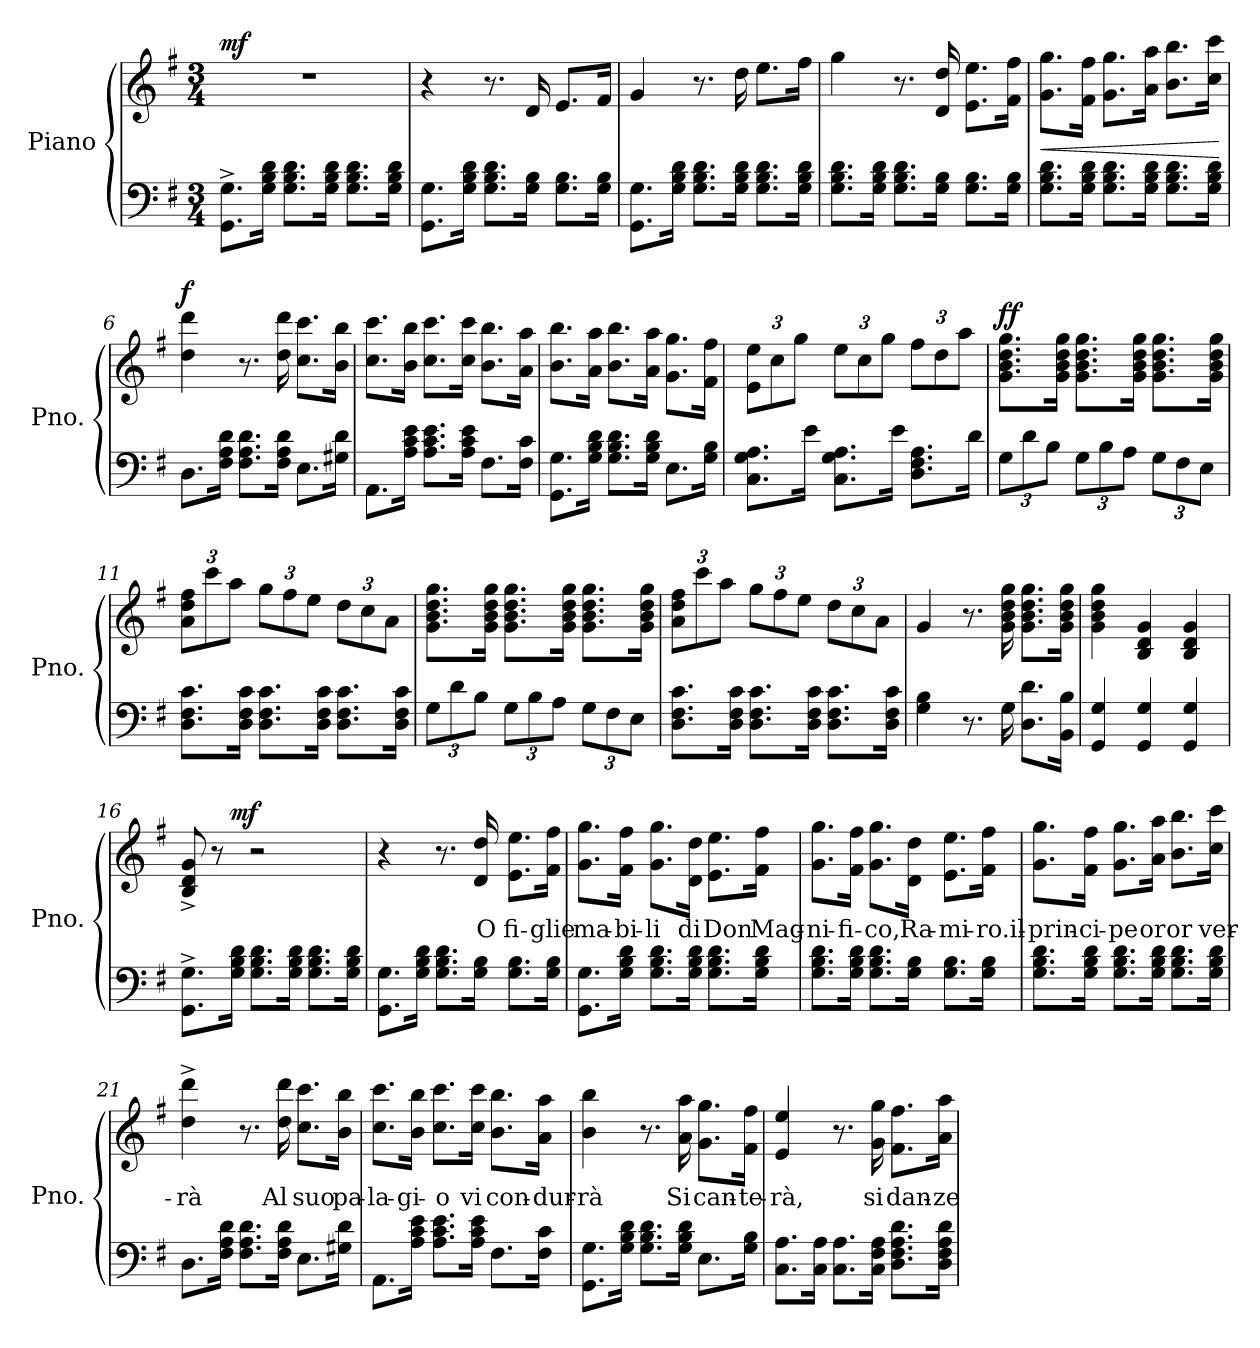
**kern	**kern	**text	**dynam
*part1	*part1	*part1	*part1
*staff2	*staff1	*staff1	*staff1/2
*I"Piano	*	*	*
*I'Pno.	*	*	*
*clefF4	*clefG2	*	*
*k[f#]	*k[f#]	*	*
*M3/4	*M3/4	*	*
*MM170	*MM170	*	*
=1	=1	=1	=1
!	!	!	!LO:DY:b
8.GG\^ 8.G\^L	2.r	.	mf
16G\ 16B\ 16d\Jk	.	.	.
8.G\ 8.B\ 8.d\L	.	.	.
16G\ 16B\ 16d\Jk	.	.	.
8.G\ 8.B\ 8.d\L	.	.	.
16G\ 16B\ 16d\Jk	.	.	.
=2	=2	=2	=2
8.GG\ 8.G\L	4r	.	.
16G\ 16B\ 16d\Jk	.	.	.
8.G\ 8.B\ 8.d\L	8.r	.	.
16G\ 16B\Jk	16d/	.	.
8.G\ 8.B\L	8.e/L	.	.
16G\ 16B\Jk	16f#/Jk	.	.
=3	=3	=3	=3
8.GG\ 8.G\L	4g/	.	.
16G\ 16B\ 16d\Jk	.	.	.
8.G\ 8.B\ 8.d\L	8.r	.	.
16G\ 16B\ 16d\Jk	16dd\	.	.
8.G\ 8.B\ 8.d\L	8.ee\L	.	.
16G\ 16B\ 16d\Jk	16ff#\Jk	.	.
=4	=4	=4	=4
8.G\ 8.B\ 8.d\L	4gg\	.	.
16G\ 16B\ 16d\Jk	.	.	.
8.G\ 8.B\ 8.d\L	8.r	.	.
16G\ 16B\Jk	16d/ 16dd/	.	.
8.G\ 8.B\L	8.e\ 8.ee\L	.	.
16G\ 16B\Jk	16f#\ 16ff#\Jk	.	.
=5	=5	=5	=5
!	!	!	!LO:HP:b
8.G\ 8.B\ 8.d\L	8.g\ 8.gg\L	.	<
16G\ 16B\ 16d\Jk	16f#\ 16ff#\Jk	.	.
8.G\ 8.B\ 8.d\L	8.g\ 8.gg\L	.	.
16G\ 16B\ 16d\Jk	16a\ 16aa\Jk	.	.
8.G\ 8.B\ 8.d\L	8.b\ 8.bb\L	.	.
16G\ 16B\ 16d\Jk	16cc\ 16ccc\Jk	.	.
.	.	.	[
!!LO:LB:g=z
=6	=6	=6	=6
!	!	!	!LO:DY:b
8.D\L	4dd\ 4ddd\	.	f
16F#\ 16A\ 16d\Jk	.	.	.
8.F#\ 8.A\ 8.d\L	8.r	.	.
16F#\ 16A\ 16d\Jk	16dd\ 16ddd\	.	.
8.E\L	8.cc\ 8.ccc\L	.	.
16G#X\ 16d\Jk	16b\ 16bb\Jk	.	.
=7	=7	=7	=7
8.AA\L	8.cc\ 8.ccc\L	.	.
16A\ 16c\ 16e\Jk	16b\ 16bb\Jk	.	.
8.A\ 8.c\ 8.e\L	8.cc\ 8.ccc\L	.	.
16A\ 16c\ 16e\Jk	16cc\ 16ccc\Jk	.	.
8.F#\L	8.b\ 8.bb\L	.	.
16F#\ 16c\Jk	16a\ 16aa\Jk	.	.
=8	=8	=8	=8
8.GG\ 8.G\L	8.b\ 8.bb\L	.	.
16G\ 16B\ 16d\Jk	16a\ 16aa\Jk	.	.
8.G\ 8.B\ 8.d\L	8.b\ 8.bb\L	.	.
16G\ 16B\ 16d\Jk	16a\ 16aa\Jk	.	.
8.E\L	8.g\ 8.gg\L	.	.
16G\ 16B\Jk	16f#\ 16ff#\Jk	.	.
=9	=9	=9	=9
*	*Xbrackettup	*	*
8.C\ 8.G\ 8.A\L	12e\ 12ee\L	.	.
.	12cc\	.	.
.	12gg\J	.	.
16e\Jk	.	.	.
8.C\ 8.G\ 8.A\L	12ee\L	.	.
.	12cc\	.	.
.	12gg\J	.	.
16e\Jk	.	.	.
8.D\ 8.F#\ 8.A\L	12ff#\L	.	.
.	12dd\	.	.
.	12aa\J	.	.
16d\Jk	.	.	.
=10	=10	=10	=10
*Xbrackettup	*	*	*
!	!	!	!LO:DY:b
12G\L	8.g\ 8.b\ 8.dd\ 8.gg\L	.	ff
12d\	.	.	.
12B\J	.	.	.
.	16g\ 16b\ 16dd\ 16gg\Jk	.	.
12G\L	8.g\ 8.b\ 8.dd\ 8.gg\L	.	.
12B\	.	.	.
12A\J	.	.	.
.	16g\ 16b\ 16dd\ 16gg\Jk	.	.
12G\L	8.g\ 8.b\ 8.dd\ 8.gg\L	.	.
12F#\	.	.	.
12E\J	.	.	.
.	16g\ 16b\ 16dd\ 16gg\Jk	.	.
!!LO:LB:g=z
=11	=11	=11	=11
8.D\ 8.F#\ 8.c\L	12a\ 12dd\ 12ff#\L	.	.
.	12ccc\	.	.
.	12aa\J	.	.
16D\ 16F#\ 16c\Jk	.	.	.
8.D\ 8.F#\ 8.c\L	12gg\L	.	.
.	12ff#\	.	.
.	12ee\J	.	.
16D\ 16F#\ 16c\Jk	.	.	.
8.D\ 8.F#\ 8.c\L	12dd\L	.	.
.	12cc\	.	.
.	12a\J	.	.
16D\ 16F#\ 16c\Jk	.	.	.
=12	=12	=12	=12
12G\L	8.g\ 8.b\ 8.dd\ 8.gg\L	.	.
12d\	.	.	.
12B\J	.	.	.
.	16g\ 16b\ 16dd\ 16gg\Jk	.	.
12G\L	8.g\ 8.b\ 8.dd\ 8.gg\L	.	.
12B\	.	.	.
12A\J	.	.	.
.	16g\ 16b\ 16dd\ 16gg\Jk	.	.
12G\L	8.g\ 8.b\ 8.dd\ 8.gg\L	.	.
12F#\	.	.	.
12E\J	.	.	.
.	16g\ 16b\ 16dd\ 16gg\Jk	.	.
=13	=13	=13	=13
8.D\ 8.F#\ 8.c\L	12a\ 12dd\ 12ff#\L	.	.
.	12ccc\	.	.
.	12aa\J	.	.
16D\ 16F#\ 16c\Jk	.	.	.
8.D\ 8.F#\ 8.c\L	12gg\L	.	.
.	12ff#\	.	.
.	12ee\J	.	.
16D\ 16F#\ 16c\Jk	.	.	.
8.D\ 8.F#\ 8.c\L	12dd\L	.	.
.	12cc\	.	.
.	12a\J	.	.
16D\ 16F#\ 16c\Jk	.	.	.
=14	=14	=14	=14
4G\ 4B\	4g/	.	.
8.r	8.r	.	.
16G\	16g\ 16b\ 16dd\ 16gg\	.	.
8.D\ 8.d\L	8.g\ 8.b\ 8.dd\ 8.gg\L	.	.
16BB\ 16B\Jk	16g\ 16b\ 16dd\ 16gg\Jk	.	.
=15	=15	=15	=15
4GG/ 4G/	4g\ 4b\ 4dd\ 4gg\	.	.
4GG/ 4G/	4B/ 4d/ 4g/	.	.
4GG/ 4G/	4B/ 4d/ 4g/	.	.
!!LO:LB:g=z
=16	=16	=16	=16
*	*^	*	*
8.GG\^ 8.G\^L	8B/^ 8d/^ 8g/^	8.ryy	.	.
.	8r	.	.	.
!	!	!	!	!LO:DY:b
16G\ 16B\ 16d\Jk	.	2ryy	.	mf
8.G\ 8.B\ 8.d\L	2r	.	.	.
16G\ 16B\ 16d\Jk	.	.	.	.
8.G\ 8.B\ 8.d\L	.	.	.	.
16G\ 16B\ 16d\Jk	.	16ryy	.	.
*	*v	*v	*	*
=17	=17	=17	=17
8.GG\ 8.G\L	4r	.	.
16G\ 16B\ 16d\Jk	.	.	.
8.G\ 8.B\ 8.d\L	8.r	.	.
!	!	!LO:LY:b	!
16G\ 16B\Jk	16d/ 16dd/	O	.
!	!	!LO:LY:b	!
8.G\ 8.B\L	8.e\ 8.ee\L	fi-	.
!	!	!LO:LY:b	!
16G\ 16B\Jk	16f#\ 16ff#\Jk	-glie	.
=18	=18	=18	=18
!	!	!LO:LY:b	!
8.GG\ 8.G\L	8.g\ 8.gg\L	ma-	.
!	!	!LO:LY:b	!
16G\ 16B\ 16d\Jk	16f#\ 16ff#\Jk	-bi-	.
!	!	!LO:LY:b	!
8.G\ 8.B\ 8.d\L	8.g\ 8.gg\L	-li	.
!	!	!LO:LY:b	!
16G\ 16B\ 16d\Jk	16d\ 16dd\Jk	di	.
!	!	!LO:LY:b	!
8.G\ 8.B\ 8.d\L	8.e\ 8.ee\L	Don	.
!	!	!LO:LY:b	!
16G\ 16B\ 16d\Jk	16f#\ 16ff#\Jk	Mag-	.
=19	=19	=19	=19
!	!	!LO:LY:b	!
8.G\ 8.B\ 8.d\L	8.g\ 8.gg\L	-ni-	.
!	!	!LO:LY:b	!
16G\ 16B\ 16d\Jk	16f#\ 16ff#\Jk	-fi-	.
!	!	!LO:LY:b	!
8.G\ 8.B\ 8.d\L	8.g\ 8.gg\L	-co,	.
!	!	!LO:LY:b	!
16G\ 16B\Jk	16d\ 16dd\Jk	Ra-	.
!	!	!LO:LY:b	!
8.G\ 8.B\L	8.e\ 8.ee\L	-mi-	.
!	!	!LO:LY:b	!
16G\ 16B\Jk	16f#\ 16ff#\Jk	-ro.il-	.
=20	=20	=20	=20
!	!	!LO:LY:b	!
8.G\ 8.B\ 8.d\L	8.g\ 8.gg\L	-prin-	.
!	!	!LO:LY:b	!
16G\ 16B\ 16d\Jk	16f#\ 16ff#\Jk	-ci-	.
!	!	!LO:LY:b	!
8.G\ 8.B\ 8.d\L	8.g\ 8.gg\L	-pe	.
!	!	!LO:LY:b	!
16G\ 16B\ 16d\Jk	16a\ 16aa\Jk	or	.
!	!	!LO:LY:b	!
8.G\ 8.B\ 8.d\L	8.b\ 8.bb\L	or	.
!	!	!LO:LY:b	!
16G\ 16B\ 16d\Jk	16cc\ 16ccc\Jk	ver-	.
!!LO:LB:g=z
=21	=21	=21	=21
!	!	!LO:LY:b	!
8.D\L	4dd\^ 4ddd\^	-rà	.
16F#\ 16A\ 16d\Jk	.	.	.
8.F#\ 8.A\ 8.d\L	8.r	.	.
!	!	!LO:LY:b	!
16F#\ 16A\ 16d\Jk	16dd\ 16ddd\	Al	.
!	!	!LO:LY:b	!
8.E\L	8.cc\ 8.ccc\L	suo	.
!	!	!LO:LY:b	!
16G#X\ 16d\Jk	16b\ 16bb\Jk	pa-	.
=22	=22	=22	=22
!	!	!LO:LY:b	!
8.AA\L	8.cc\ 8.ccc\L	-la-	.
!	!	!LO:LY:b	!
16A\ 16c\ 16e\Jk	16b\ 16bb\Jk	-gi-	.
!	!	!LO:LY:b	!
8.A\ 8.c\ 8.e\L	8.cc\ 8.ccc\L	-o	.
!	!	!LO:LY:b	!
16A\ 16c\ 16e\Jk	16cc\ 16ccc\Jk	vi	.
!	!	!LO:LY:b	!
8.F#\L	8.b\ 8.bb\L	con-	.
!	!	!LO:LY:b	!
16F#\ 16c\Jk	16a\ 16aa\Jk	-dur-	.
=23	=23	=23	=23
!	!	!LO:LY:b	!
8.GG\ 8.G\L	4b\ 4bb\	-rà	.
16G\ 16B\ 16d\Jk	.	.	.
8.G\ 8.B\ 8.d\L	8.r	.	.
!	!	!LO:LY:b	!
16G\ 16B\ 16d\Jk	16a\ 16aa\	Si	.
!	!	!LO:LY:b	!
8.E\L	8.g\ 8.gg\L	can-	.
!	!	!LO:LY:b	!
16G\ 16B\Jk	16f#\ 16ff#\Jk	-te-	.
=24	=24	=24	=24
!	!	!LO:LY:b	!
8.C\ 8.A\L	4e/ 4ee/	-rà,	.
16C\ 16A\Jk	.	.	.
8.C\ 8.A\L	8.r	.	.
!	!	!LO:LY:b	!
16C\ 16F#\ 16A\Jk	16g\ 16gg\	si	.
!	!	!LO:LY:b	!
8.D\ 8.F#\ 8.A\ 8.d\L	8.f#\ 8.ff#\L	dan-	.
!	!	!LO:LY:b	!
16D\ 16F#\ 16A\ 16d\Jk	16a\ 16aa\Jk	-ze-	.
=	=	=	=
*-	*-	*-	*-
